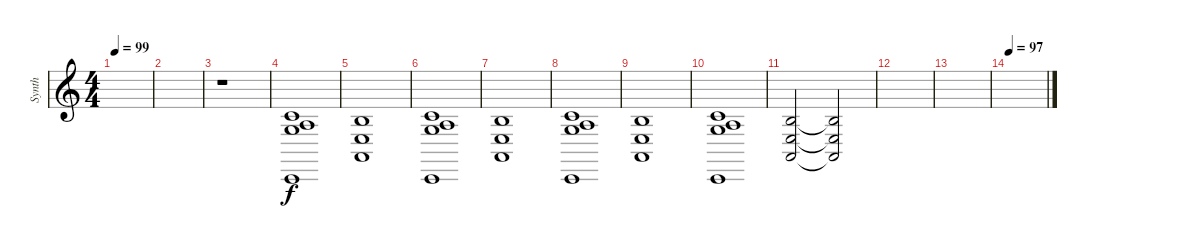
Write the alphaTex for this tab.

\track ("Synth" "Synth") {instrument stringensemble1}
\staff {score}
\tuning (E4 C4 G3 C3 G2 C2) {hide}
\ts (4 4)
\tempo 99
\clef g2
\ks c
|
|
r.1 |
(5.3 9.4 12.5 0.6).1 |
(11.4 9.5 9.6).1 |
(5.3 9.4 12.5 0.6).1 |
(11.4 9.5 9.6).1 |
(5.3 9.4 12.5 0.6).1 |
(11.4 9.5 9.6).1 |
(5.3 9.4 12.5 0.6).1 |
(11.4 9.5 9.6).2 (11.4{t} 9.5{t} 9.6{t}).2 |
|
|
\tempo 97
